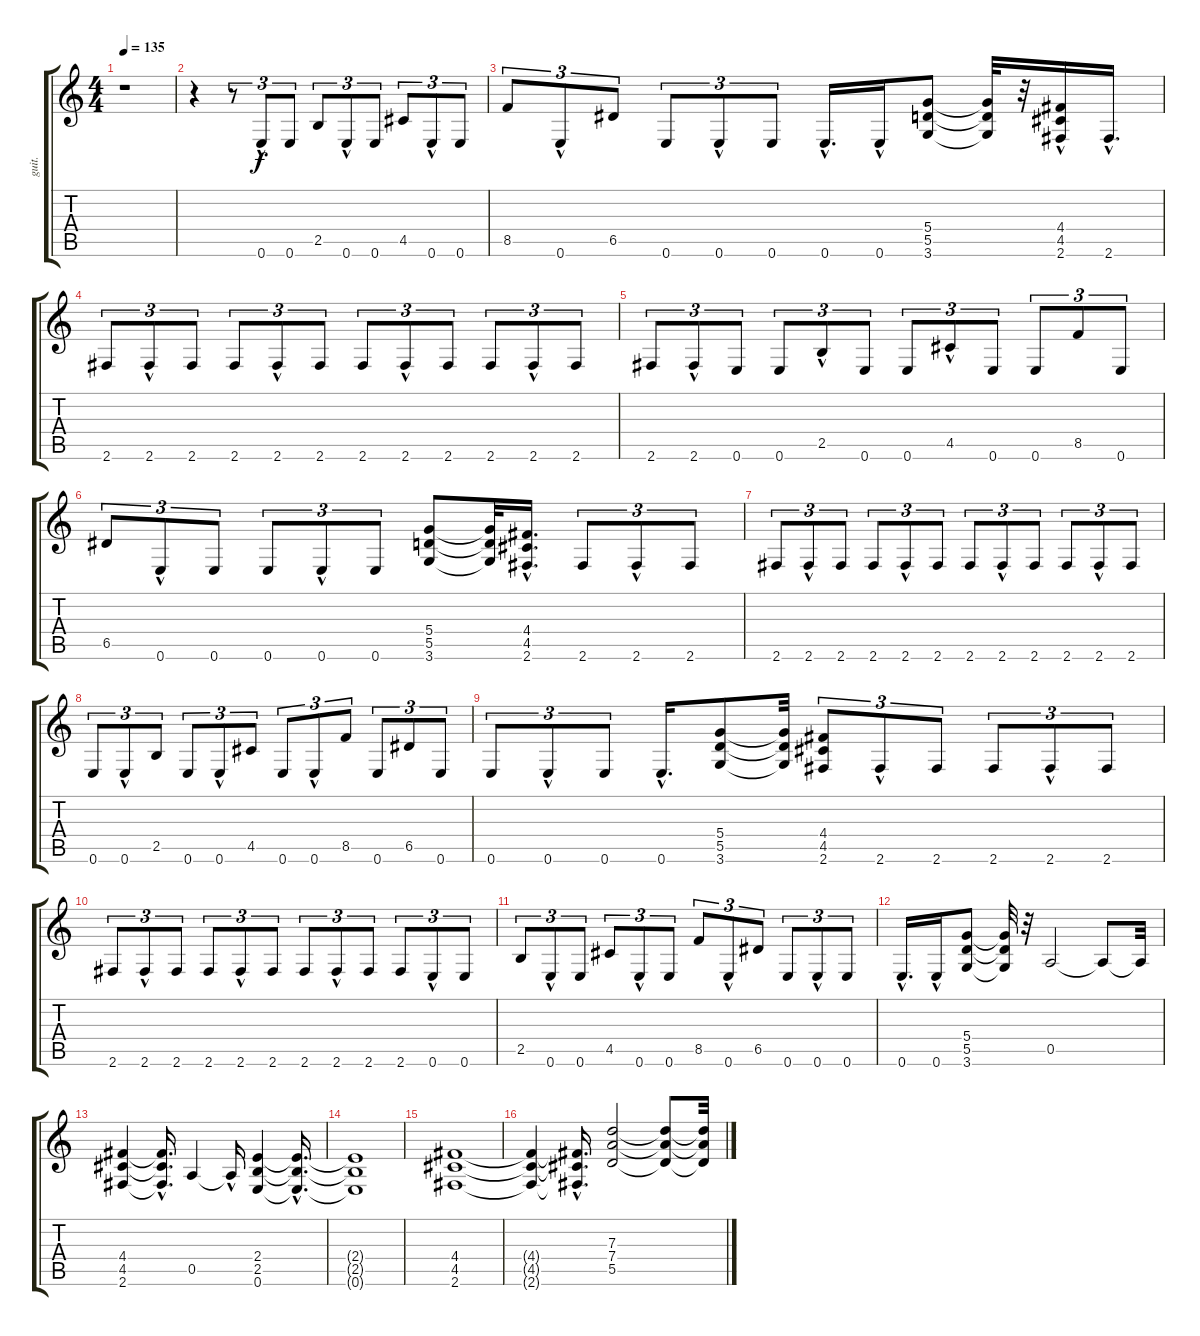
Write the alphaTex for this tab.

\track ("guit." "guit.") {instrument distortionguitar}
\staff {score tabs}
\tuning (E4 B3 G3 D3 A2 E2) {hide}
\ts (4 4)
\tempo 135
\clef g2
\ks c
r.1{dy f} |
r.4 r.8{tu (3 2)} 0.6{hac}.8{tu (3 2)} 0.6.8{tu (3 2)} 2.5.8{tu (3 2)} 0.6{hac}.8{tu (3 2)} 0.6.8{tu (3 2)} 4.5.8{tu (3 2)} 0.6{hac}.8{tu (3 2)} 0.6.8{tu (3 2)} |
8.5.8{tu (3 2)} 0.6{hac}.8{tu (3 2)} 6.5.8{tu (3 2)} 0.6.8{tu (3 2)} 0.6{hac}.8{tu (3 2)} 0.6.8{tu (3 2)} 0.6{hac}.16{d} 0.6{hac}.16 (5.4 5.5 3.6).8 (5.4{t} 5.5{t} 3.6{t}).32 r.32 (4.4 4.5{hac} 2.6{hac}).16 2.6{hac}.16{d} |
2.6.8{tu (3 2)} 2.6{hac}.8{tu (3 2)} 2.6.8{tu (3 2)} 2.6.8{tu (3 2)} 2.6{hac}.8{tu (3 2)} 2.6.8{tu (3 2)} 2.6.8{tu (3 2)} 2.6{hac}.8{tu (3 2)} 2.6.8{tu (3 2)} 2.6.8{tu (3 2)} 2.6{hac}.8{tu (3 2)} 2.6.8{tu (3 2)} |
2.6.8{tu (3 2)} 2.6{hac}.8{tu (3 2)} 0.6.8{tu (3 2)} 0.6.8{tu (3 2)} 2.5{hac}.8{tu (3 2)} 0.6.8{tu (3 2)} 0.6.8{tu (3 2)} 4.5{hac}.8{tu (3 2)} 0.6.8{tu (3 2)} 0.6.8{tu (3 2)} 8.5.8{tu (3 2)} 0.6.8{tu (3 2)} |
6.5.8{tu (3 2)} 0.6{hac}.8{tu (3 2)} 0.6.8{tu (3 2)} 0.6.8{tu (3 2)} 0.6{hac}.8{tu (3 2)} 0.6.8{tu (3 2)} (5.4 5.5 3.6).8 (5.4{t} 5.5{t} 3.6{t}).32 (4.4{hac} 4.5{hac} 2.6{hac}).16{d} 2.6.8{tu (3 2)} 2.6{hac}.8{tu (3 2)} 2.6.8{tu (3 2)} |
2.6.8{tu (3 2)} 2.6{hac}.8{tu (3 2)} 2.6.8{tu (3 2)} 2.6.8{tu (3 2)} 2.6{hac}.8{tu (3 2)} 2.6.8{tu (3 2)} 2.6.8{tu (3 2)} 2.6{hac}.8{tu (3 2)} 2.6.8{tu (3 2)} 2.6.8{tu (3 2)} 2.6{hac}.8{tu (3 2)} 2.6.8{tu (3 2)} |
0.6.8{tu (3 2)} 0.6{hac}.8{tu (3 2)} 2.5.8{tu (3 2)} 0.6.8{tu (3 2)} 0.6{hac}.8{tu (3 2)} 4.5.8{tu (3 2)} 0.6.8{tu (3 2)} 0.6{hac}.8{tu (3 2)} 8.5.8{tu (3 2)} 0.6.8{tu (3 2)} 6.5.8{tu (3 2)} 0.6.8{tu (3 2)} |
0.6.8{tu (3 2)} 0.6{hac}.8{tu (3 2)} 0.6.8{tu (3 2)} 0.6{hac}.16{d} (5.4 5.5 3.6).8 (5.4{t} 5.5{t} 3.6{t}).32 (4.4 4.5 2.6).8{tu (3 2)} 2.6{hac}.8{tu (3 2)} 2.6.8{tu (3 2)} 2.6.8{tu (3 2)} 2.6{hac}.8{tu (3 2)} 2.6.8{tu (3 2)} |
2.6.8{tu (3 2)} 2.6{hac}.8{tu (3 2)} 2.6.8{tu (3 2)} 2.6.8{tu (3 2)} 2.6{hac}.8{tu (3 2)} 2.6.8{tu (3 2)} 2.6.8{tu (3 2)} 2.6{hac}.8{tu (3 2)} 2.6.8{tu (3 2)} 2.6.8{tu (3 2)} 0.6{hac}.8{tu (3 2)} 0.6.8{tu (3 2)} |
2.5.8{tu (3 2)} 0.6{hac}.8{tu (3 2)} 0.6.8{tu (3 2)} 4.5.8{tu (3 2)} 0.6{hac}.8{tu (3 2)} 0.6.8{tu (3 2)} 8.5.8{tu (3 2)} 0.6{hac}.8{tu (3 2)} 6.5.8{tu (3 2)} 0.6.8{tu (3 2)} 0.6{hac}.8{tu (3 2)} 0.6.8{tu (3 2)} |
0.6{hac}.16{d} 0.6{hac}.16 (5.4 5.5 3.6).8 (5.4{t} 5.5{t} 3.6{t}).32 r.32 0.5.2 0.5{t}.8 0.5{t}.32 |
(4.4 4.5 2.6).4 (4.4{hac t} 4.5{hac t} 2.6{hac t}).16{d} 0.5.4 0.5{hac t}.16 (2.4 2.5 0.6).4 (2.4{hac t} 2.5{hac t} 0.6{hac t}).16{d} |
(2.4{t} 2.5{t} 0.6{t}).1 |
(4.4 4.5 2.6).1 |
(4.4{t} 4.5{t} 2.6{t}).4 (4.4{hac t} 4.5{hac t} 2.6{hac t}).16{d} (7.3 7.4 5.5).2 (7.3{t} 7.4{t} 5.5{t}).8 (7.3{t} 7.4{t} 5.5{t}).32
